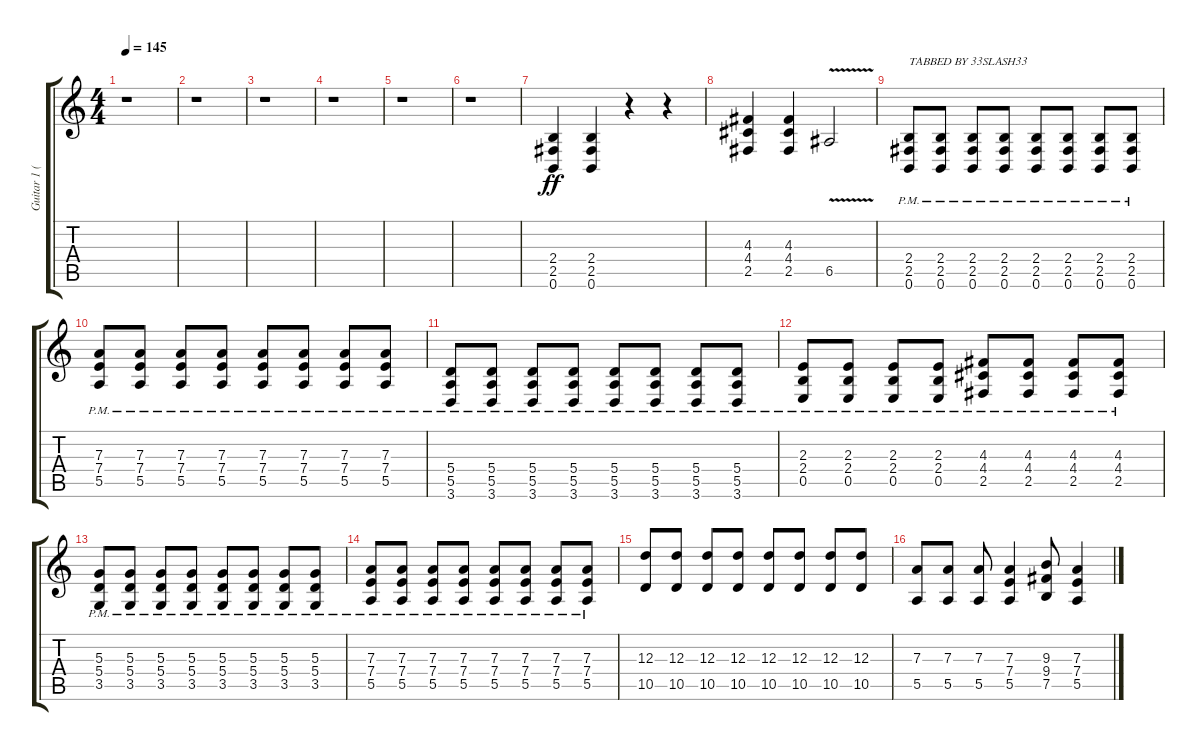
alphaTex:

\track ("Guitar 1 ( B Tuning )" "Guitar 1 (") {instrument distortionguitar}
\staff {score tabs}
\tuning (B3 Gb3 D3 A2 E2 B1) {hide}
\ts (4 4)
\tempo 145
\clef g2
\ks c
r.1{dy ff} |
r.1 |
r.1 |
r.1 |
r.1 |
r.1 |
(2.4 2.5 0.6).4 (2.4 2.5 0.6).4 r.4 r.4 |
(4.3 4.4 2.5).4 (4.3 4.4 2.5).4 6.5{v}.2 |
(2.4{pm} 2.5{pm} 0.6{pm}).8{txt "TABBED BY 33SLASH33"} (2.4{pm} 2.5{pm} 0.6{pm}).8 (2.4{pm} 2.5{pm} 0.6{pm}).8 (2.4{pm} 2.5{pm} 0.6{pm}).8 (2.4{pm} 2.5{pm} 0.6{pm}).8 (2.4{pm} 2.5{pm} 0.6{pm}).8 (2.4{pm} 2.5{pm} 0.6{pm}).8 (2.4{pm} 2.5{pm} 0.6{pm}).8 |
(7.3{pm} 7.4{pm} 5.5{pm}).8 (7.3{pm} 7.4{pm} 5.5{pm}).8 (7.3{pm} 7.4{pm} 5.5{pm}).8 (7.3{pm} 7.4{pm} 5.5{pm}).8 (7.3{pm} 7.4{pm} 5.5{pm}).8 (7.3{pm} 7.4{pm} 5.5{pm}).8 (7.3{pm} 7.4{pm} 5.5{pm}).8 (7.3{pm} 7.4{pm} 5.5{pm}).8 |
(5.4{pm} 5.5{pm} 3.6{pm}).8 (5.4{pm} 5.5{pm} 3.6{pm}).8 (5.4{pm} 5.5{pm} 3.6{pm}).8 (5.4{pm} 5.5{pm} 3.6{pm}).8 (5.4{pm} 5.5{pm} 3.6{pm}).8 (5.4{pm} 5.5{pm} 3.6{pm}).8 (5.4{pm} 5.5{pm} 3.6{pm}).8 (5.4{pm} 5.5{pm} 3.6{pm}).8 |
(2.3{pm} 2.4{pm} 0.5{pm}).8 (2.3{pm} 2.4{pm} 0.5{pm}).8 (2.3{pm} 2.4{pm} 0.5{pm}).8 (2.3{pm} 2.4{pm} 0.5{pm}).8 (4.3{pm} 4.4{pm} 2.5{pm}).8 (4.3{pm} 4.4{pm} 2.5{pm}).8 (4.3{pm} 4.4{pm} 2.5{pm}).8 (4.3{pm} 4.4{pm} 2.5{pm}).8 |
(5.3{pm} 5.4{pm} 3.5{pm}).8 (5.3{pm} 5.4{pm} 3.5{pm}).8 (5.3{pm} 5.4{pm} 3.5{pm}).8 (5.3{pm} 5.4{pm} 3.5{pm}).8 (5.3{pm} 5.4{pm} 3.5{pm}).8 (5.3{pm} 5.4{pm} 3.5{pm}).8 (5.3{pm} 5.4{pm} 3.5{pm}).8 (5.3{pm} 5.4{pm} 3.5{pm}).8 |
(7.3{pm} 7.4{pm} 5.5{pm}).8 (7.3{pm} 7.4{pm} 5.5{pm}).8 (7.3{pm} 7.4{pm} 5.5{pm}).8 (7.3{pm} 7.4{pm} 5.5{pm}).8 (7.3{pm} 7.4{pm} 5.5{pm}).8 (7.3{pm} 7.4{pm} 5.5{pm}).8 (7.3{pm} 7.4{pm} 5.5{pm}).8 (7.3{pm} 7.4{pm} 5.5{pm}).8 |
(12.3 10.5).8 (12.3 10.5).8 (12.3 10.5).8 (12.3 10.5).8 (12.3 10.5).8 (12.3 10.5).8 (12.3 10.5).8 (12.3 10.5).8 |
(7.3 5.5).8 (7.3 5.5).8 (7.3 5.5).8 (7.3 7.4 5.5).4 (9.3 9.4 7.5).8 (7.3 7.4 5.5).4
